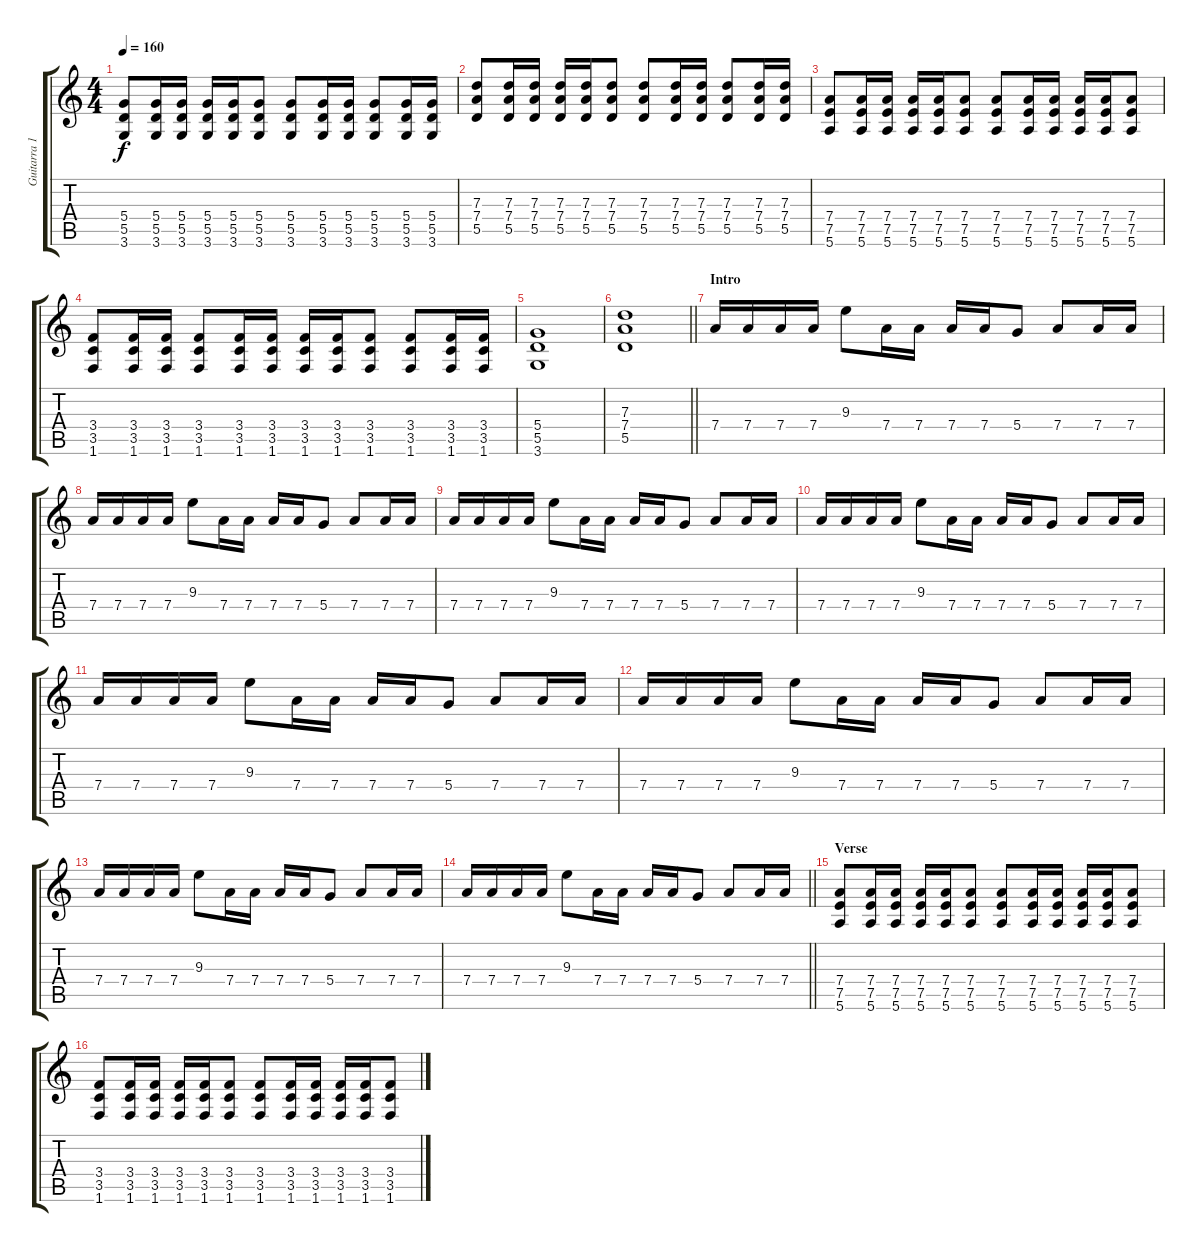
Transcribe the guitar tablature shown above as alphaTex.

\track ("Guitarra 1 - Mathias" "Guitarra 1") {instrument distortionguitar}
\staff {score tabs}
\tuning (E4 B3 G3 D3 A2 E2) {hide}
\ts (4 4)
\tempo 160
\clef g2
\ks c
(5.4 5.5 3.6).8{dy f} (5.4 5.5 3.6).16 (5.4 5.5 3.6).16 (5.4 5.5 3.6).16 (5.4 5.5 3.6).16 (5.4 5.5 3.6).8 (5.4 5.5 3.6).8 (5.4 5.5 3.6).16 (5.4 5.5 3.6).16 (5.4 5.5 3.6).8 (5.4 5.5 3.6).16 (5.4 5.5 3.6).16 |
(7.3 7.4 5.5).8 (7.3 7.4 5.5).16 (7.3 7.4 5.5).16 (7.3 7.4 5.5).16 (7.3 7.4 5.5).16 (7.3 7.4 5.5).8 (7.3 7.4 5.5).8 (7.3 7.4 5.5).16 (7.3 7.4 5.5).16 (7.3 7.4 5.5).8 (7.3 7.4 5.5).16 (7.3 7.4 5.5).16 |
(7.4 7.5 5.6).8 (7.4 7.5 5.6).16 (7.4 7.5 5.6).16 (7.4 7.5 5.6).16 (7.4 7.5 5.6).16 (7.4 7.5 5.6).8 (7.4 7.5 5.6).8 (7.4 7.5 5.6).16 (7.4 7.5 5.6).16 (7.4 7.5 5.6).16 (7.4 7.5 5.6).16 (7.4 7.5 5.6).8 |
(3.4 3.5 1.6).8 (3.4 3.5 1.6).16 (3.4 3.5 1.6).16 (3.4 3.5 1.6).8 (3.4 3.5 1.6).16 (3.4 3.5 1.6).16 (3.4 3.5 1.6).16 (3.4 3.5 1.6).16 (3.4 3.5 1.6).8 (3.4 3.5 1.6).8 (3.4 3.5 1.6).16 (3.4 3.5 1.6).16 |
(5.4 5.5 3.6).1 |
\barLineRight lightlight
(7.3 7.4 5.5).1 |
\section ("" "Intro")
7.4.16 7.4.16 7.4.16 7.4.16 9.3.8 7.4.16 7.4.16 7.4.16 7.4.16 5.4.8 7.4.8 7.4.16 7.4.16 |
7.4.16 7.4.16 7.4.16 7.4.16 9.3.8 7.4.16 7.4.16 7.4.16 7.4.16 5.4.8 7.4.8 7.4.16 7.4.16 |
7.4.16 7.4.16 7.4.16 7.4.16 9.3.8 7.4.16 7.4.16 7.4.16 7.4.16 5.4.8 7.4.8 7.4.16 7.4.16 |
7.4.16 7.4.16 7.4.16 7.4.16 9.3.8 7.4.16 7.4.16 7.4.16 7.4.16 5.4.8 7.4.8 7.4.16 7.4.16 |
7.4.16 7.4.16 7.4.16 7.4.16 9.3.8 7.4.16 7.4.16 7.4.16 7.4.16 5.4.8 7.4.8 7.4.16 7.4.16 |
7.4.16 7.4.16 7.4.16 7.4.16 9.3.8 7.4.16 7.4.16 7.4.16 7.4.16 5.4.8 7.4.8 7.4.16 7.4.16 |
7.4.16 7.4.16 7.4.16 7.4.16 9.3.8 7.4.16 7.4.16 7.4.16 7.4.16 5.4.8 7.4.8 7.4.16 7.4.16 |
\barLineRight lightlight
7.4.16 7.4.16 7.4.16 7.4.16 9.3.8 7.4.16 7.4.16 7.4.16 7.4.16 5.4.8 7.4.8 7.4.16 7.4.16 |
\section ("" "Verse")
(7.4 7.5 5.6).8 (7.4 7.5 5.6).16 (7.4 7.5 5.6).16 (7.4 7.5 5.6).16 (7.4 7.5 5.6).16 (7.4 7.5 5.6).8 (7.4 7.5 5.6).8 (7.4 7.5 5.6).16 (7.4 7.5 5.6).16 (7.4 7.5 5.6).16 (7.4 7.5 5.6).16 (7.4 7.5 5.6).8 |
(3.4 3.5 1.6).8 (3.4 3.5 1.6).16 (3.4 3.5 1.6).16 (3.4 3.5 1.6).16 (3.4 3.5 1.6).16 (3.4 3.5 1.6).8 (3.4 3.5 1.6).8 (3.4 3.5 1.6).16 (3.4 3.5 1.6).16 (3.4 3.5 1.6).16 (3.4 3.5 1.6).16 (3.4 3.5 1.6).8
